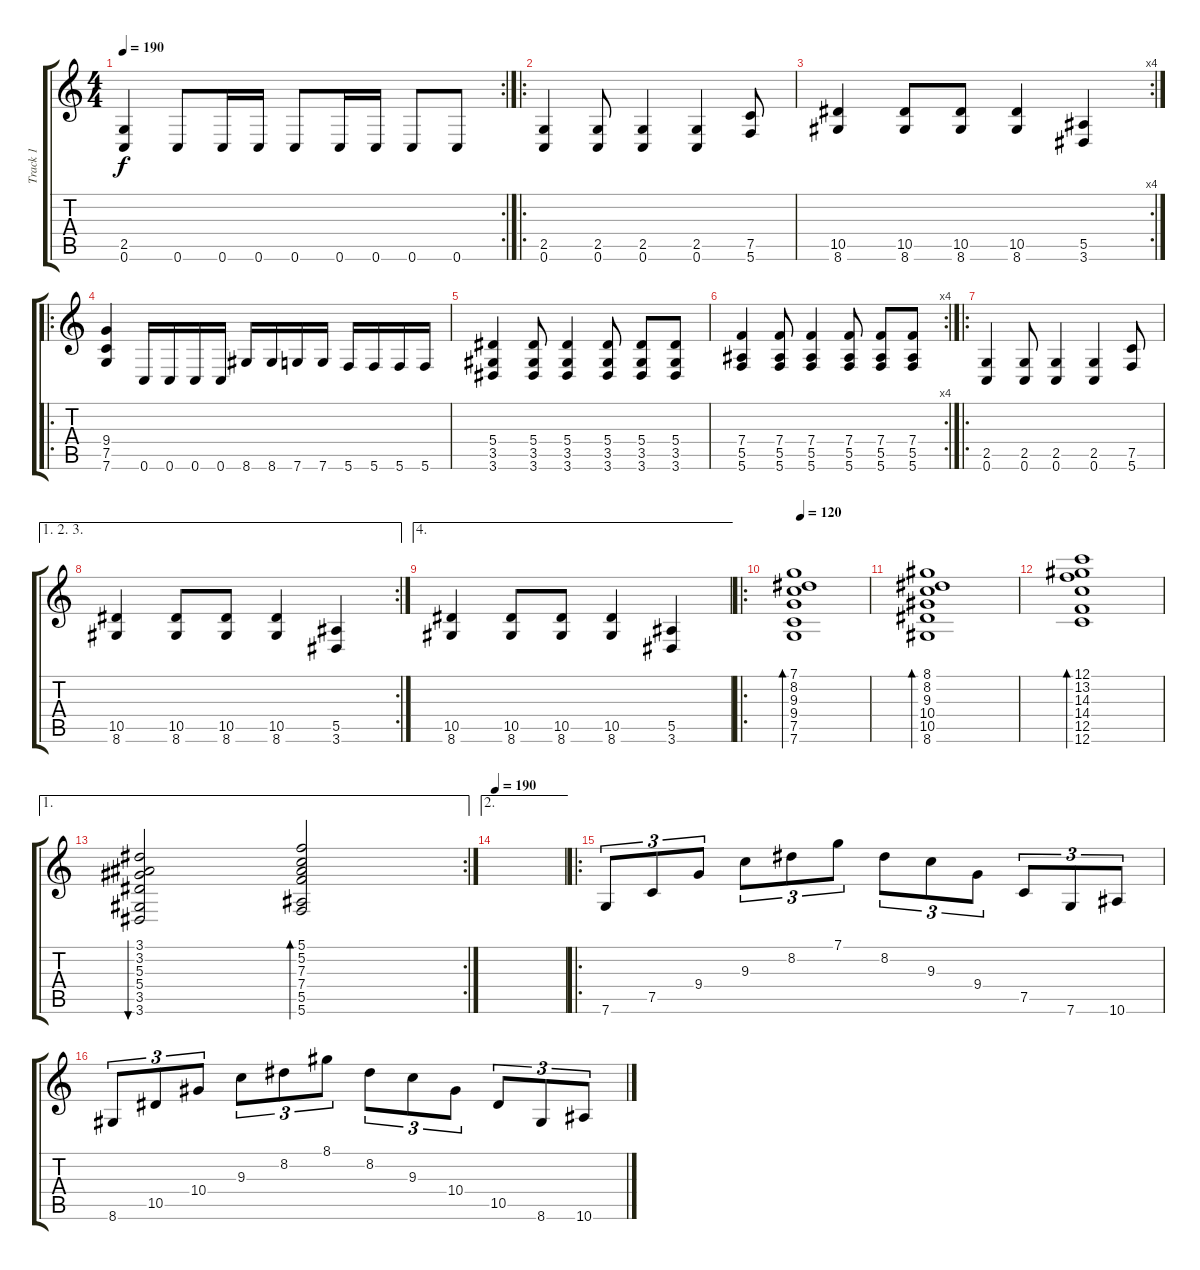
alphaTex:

\track ("Track 1" "Track 1") {instrument distortionguitar}
\staff {score tabs}
\tuning (C4 G3 Eb3 Bb2 F2 C2) {hide}
\rc 2
\ts (4 4)
\tempo 190
\clef g2
\ks c
(2.5{t} 0.6{t}).4{dy f} 0.6.8 0.6.16 0.6.16 0.6.8 0.6.16 0.6.16 0.6.8 0.6.8 |
\ro
(2.5 0.6).4 (2.5 0.6).8 (2.5 0.6).4 (2.5 0.6).4 (7.5 5.6).8 |
\rc 4
(10.5 8.6).4 (10.5 8.6).8 (10.5 8.6).8 (10.5 8.6).4 (5.5 3.6).4 |
\ro
(9.4 7.5 7.6).4 0.6.16 0.6.16 0.6.16 0.6.16 8.6.16 8.6.16 7.6.16 7.6.16 5.6.16 5.6.16 5.6.16 5.6.16 |
(5.4 3.5 3.6).4 (5.4 3.5 3.6).8 (5.4 3.5 3.6).4 (5.4 3.5 3.6).8 (5.4 3.5 3.6).8 (5.4 3.5 3.6).8 |
\rc 4
(7.4 5.5 5.6).4 (7.4 5.5 5.6).8 (7.4 5.5 5.6).4 (7.4 5.5 5.6).8 (7.4 5.5 5.6).8 (7.4 5.5 5.6).8 |
\ro
(2.5 0.6).4 (2.5 0.6).8 (2.5 0.6).4 (2.5 0.6).4 (7.5 5.6).8 |
\ae (1 2 3)
\rc 2
(10.5 8.6).4 (10.5 8.6).8 (10.5 8.6).8 (10.5 8.6).4 (5.5 3.6).4 |
\ae 4
(10.5 8.6).4 (10.5 8.6).8 (10.5 8.6).8 (10.5 8.6).4 (5.5 3.6).4 |
\ro
\tempo 120
(7.1 8.2 9.3 9.4 7.5 7.6).1{bd 480 instrument acousticguitarsteel} |
(8.1 8.2 9.3 10.4 10.5 8.6).1{bd 480} |
(12.1 13.2 14.3 14.4 12.5 12.6).1{bd 480} |
\ae 1
\rc 2
(3.1 3.2 5.3 5.4 3.5 3.6).2{bu 480} (5.1 5.2 7.3 7.4 5.5 5.6).2{bd 480} |
\ae 2
\tempo 190
|
\ro
7.6.8{tu (3 2) instrument overdrivenguitar} 7.5.8{tu (3 2)} 9.4.8{tu (3 2)} 9.3.8{tu (3 2)} 8.2.8{tu (3 2)} 7.1.8{tu (3 2)} 8.2.8{tu (3 2)} 9.3.8{tu (3 2)} 9.4.8{tu (3 2)} 7.5.8{tu (3 2)} 7.6.8{tu (3 2)} 10.6.8{tu (3 2)} |
8.6.8{tu (3 2)} 10.5.8{tu (3 2)} 10.4.8{tu (3 2)} 9.3.8{tu (3 2)} 8.2.8{tu (3 2)} 8.1.8{tu (3 2)} 8.2.8{tu (3 2)} 9.3.8{tu (3 2)} 10.4.8{tu (3 2)} 10.5.8{tu (3 2)} 8.6.8{tu (3 2)} 10.6.8{tu (3 2)}
